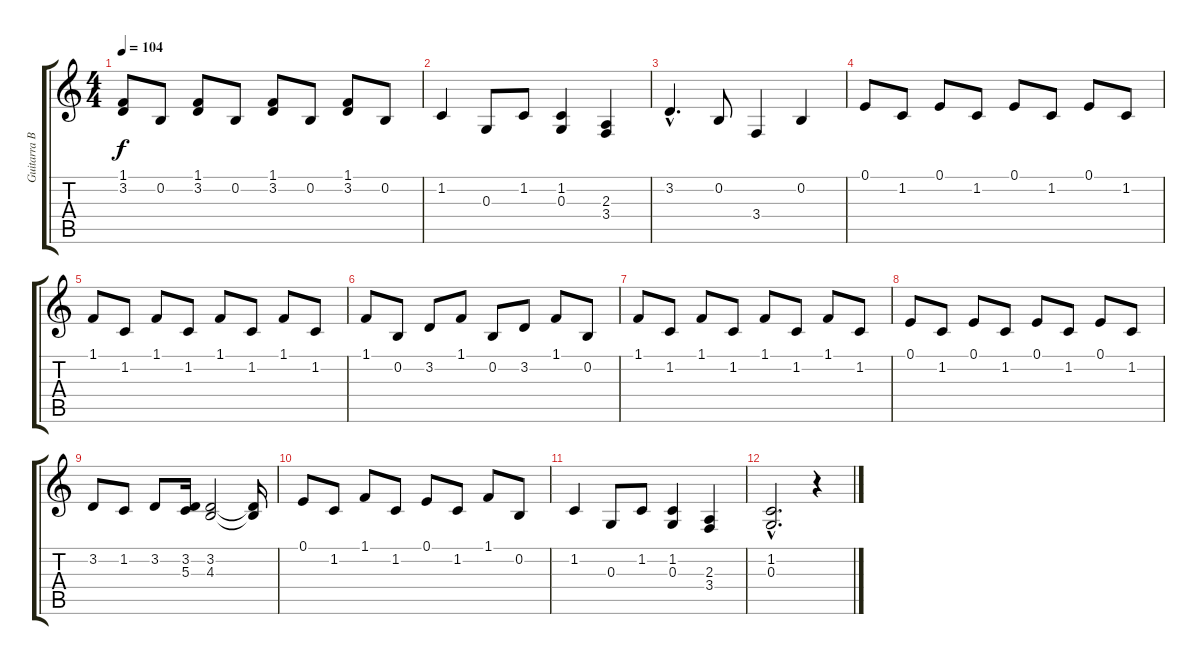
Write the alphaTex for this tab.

\track ("Guitarra Baja" "Guitarra B") {instrument acousticgrandpiano}
\staff {score tabs}
\tuning (E4 B3 G3 D3 A2 E2) {hide}
\ts (4 4)
\tempo 104
\clef g2
\ks c
(1.1 3.2).8{dy f} 0.2.8 (1.1 3.2).8 0.2.8 (1.1 3.2).8 0.2.8 (1.1 3.2).8 0.2.8 |
1.2.4 0.3.8 1.2.8 (1.2 0.3).4 (2.3 3.4).4 |
3.2{hac}.4{d} 0.2.8 3.4.4 0.2.4 |
0.1.8 1.2.8 0.1.8 1.2.8 0.1.8 1.2.8 0.1.8 1.2.8 |
1.1.8 1.2.8 1.1.8 1.2.8 1.1.8 1.2.8 1.1.8 1.2.8 |
1.1.8 0.2.8 3.2.8 1.1.8 0.2.8 3.2.8 1.1.8 0.2.8 |
1.1.8 1.2.8 1.1.8 1.2.8 1.1.8 1.2.8 1.1.8 1.2.8 |
0.1.8 1.2.8 0.1.8 1.2.8 0.1.8 1.2.8 0.1.8 1.2.8 |
3.2.8 1.2.8 3.2.8 (3.2 5.3).16 (3.2 4.3).2 (3.2{t} 4.3{t}).16 |
0.1.8 1.2.8 1.1.8 1.2.8 0.1.8 1.2.8 1.1.8 0.2.8 |
1.2.4 0.3.8 1.2.8 (1.2 0.3).4 (2.3 3.4).4 |
(1.2{hac} 0.3{hac}).2{d} r.4
